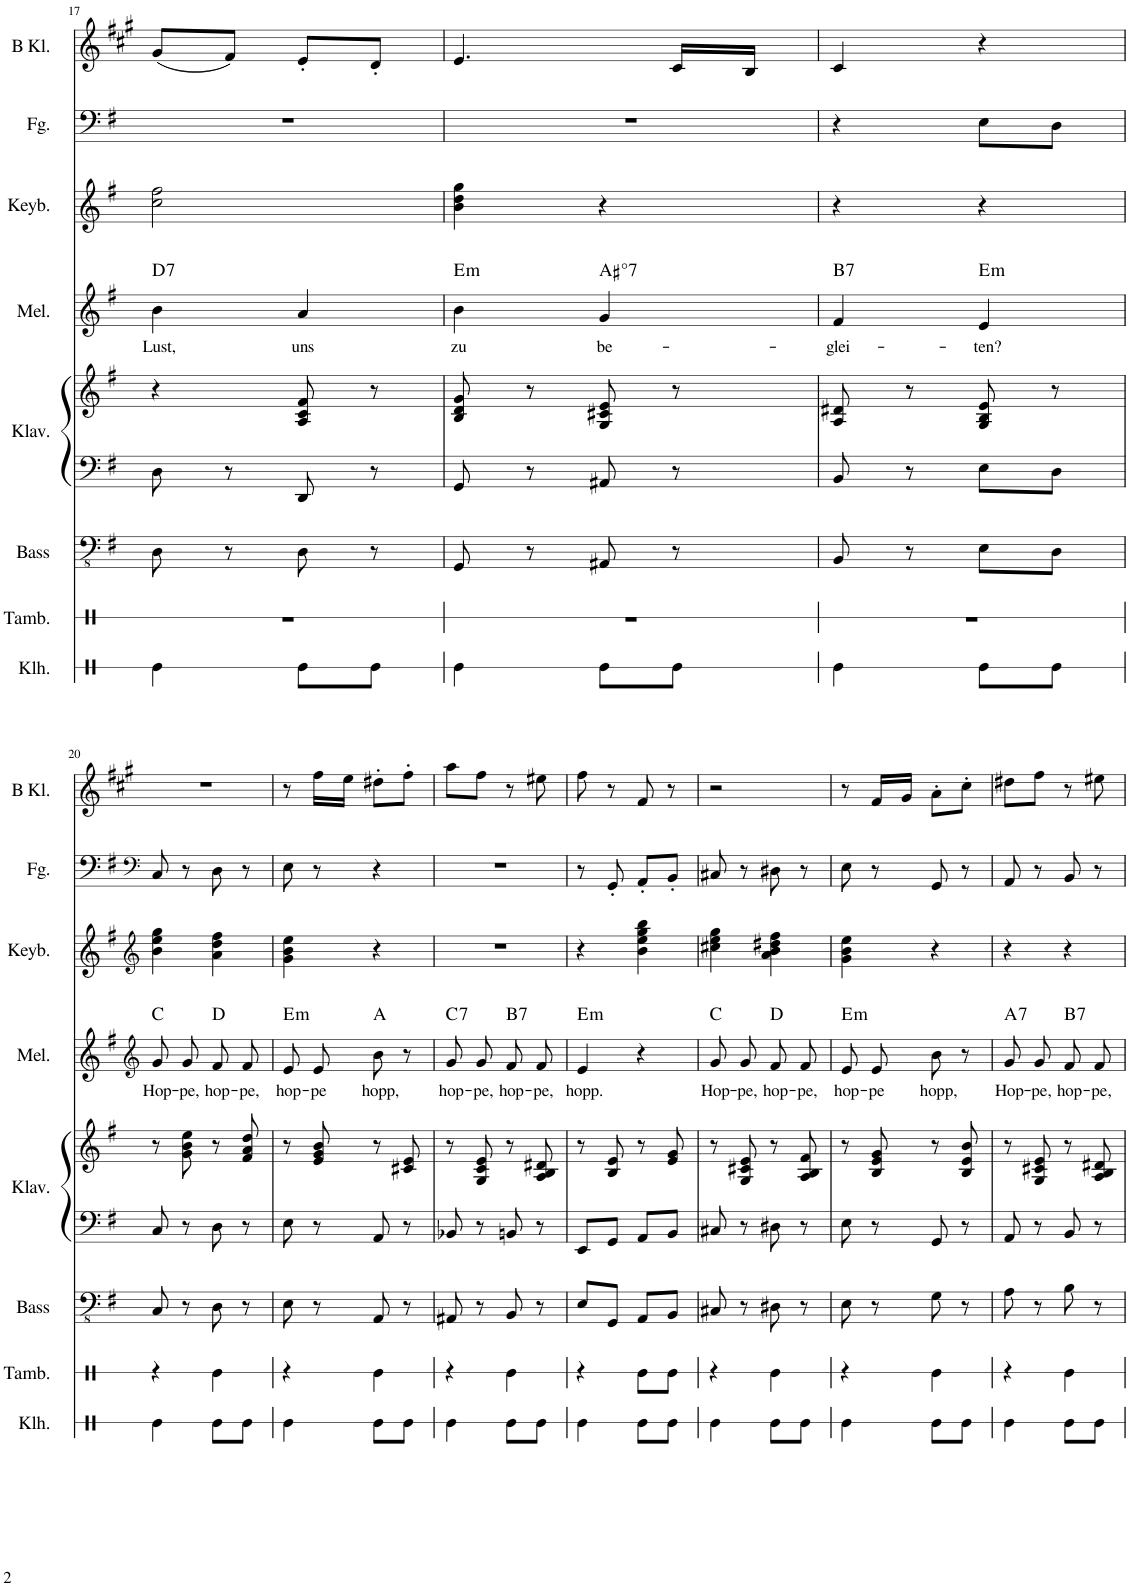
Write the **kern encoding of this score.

**kern	**kern	**kern	**kern	**kern	**kern	**text	**harte	**kern	**kern	**kern
*part8	*part7	*part6	*part5	*part5	*part4	*part4	*part4	*part3	*part2	*part1
*staff9	*staff8	*staff7	*staff6	*staff5	*staff4	*staff4	*	*staff3	*staff2	*staff1
*I"Klanghölzer	*I"Tamburin	*I"Akustischer Bass	*I"Klavier	*	*I"Melodie	*	*	*I"Keyboard	*I"Fagott	*I"B Klarinette
*I'Klh.	*I'Tamb.	*I'Bass	*I'Klav.	*	*I'Mel.	*	*	*I'Keyb.	*I'Fg.	*I'B Kl.
!!LO:PB:g=z
*clefX	*clefX	*clefFv4	*clefF4	*clefG2	*clefG2	*	*	*clefG2	*clefF4	*clefG2
*	*	*	*	*	*	*	*	*	*	*Trd1c2
*k[f#]	*k[f#]	*k[f#]	*k[f#]	*k[f#]	*k[f#]	*	*	*k[f#]	*k[f#]	*k[f#c#g#]
*M2/4	*M2/4	*M2/4	*M2/4	*M2/4	*M2/4	*	*	*M2/4	*M2/4	*M2/4
=17	=17	=17	=17	=17	=17	=17	=17	=17	=17	=17
!	!	!	!	!	!	!LO:LY:b	!LO:H:kt=7	!	!	!
4Re\	2r	8DD\	8D\	4r	4b\	Lust,	D:7	2cc\ 2ff#\	2r	(8g#/L
.	.	8r	8r	.	.	.	.	.	.	8f#/J)
!	!	!	!	!	!	!LO:LY:b	!	!	!	!
8Re\L	.	8DD\	8DD/	8A/ 8c/ 8f#/	4a/	uns	.	.	.	8e'/L
8Re\J	.	8r	8r	8r	.	.	.	.	.	8d'/J
=18	=18	=18	=18	=18	=18	=18	=18	=18	=18	=18
!	!	!	!	!	!	!LO:LY:b	!LO:H:kt=m	!	!	!
4Re\	2r	8GGG/	8GG/	8B/ 8d/ 8g/	4b\	zu	E:min	4b\ 4dd\ 4gg\	2r	4.e/
.	.	8r	8r	8r	.	.	.	.	.	.
!	!	!	!	!	!	!LO:LY:b	!LO:H:kt=°	!	!	!
8Re\L	.	8AAA#X/	8AA#X/	8G/ 8c#X/ 8e/	4g/	be-	.	4r	.	.
8Re\J	.	8r	8r	8r	.	.	.	.	.	16c#/LL
.	.	.	.	.	.	.	.	.	.	16B/JJ
=19	=19	=19	=19	=19	=19	=19	=19	=19	=19	=19
!	!	!	!	!	!	!LO:LY:b	!LO:H:kt=7	!	!	!
4Re\	2r	8BBB/	8BB/	8A/ 8d#X/	4f#/	glei-	B:7	4r	4r	4c#/
.	.	8r	8r	8r	.	.	.	.	.	.
!	!	!	!	!	!	!LO:LY:b	!LO:H:kt=m	!	!	!
8Re\L	.	8EE\L	8E\L	8G/ 8B/ 8e/	4e/	ten?	E:min	4r	8E\L	4r
8Re\J	.	8DD\J	8D\J	8r	.	.	.	.	8D\J	.
!!LO:LB:g=z
=20	=20	=20	=20	=20	=20	=20	=20	=20	=20	=20
*	*	*	*	*	*clefG2	*	*	*clefG2	*clefF4	*
!	!	!	!	!	!	!LO:LY:b	!	!	!	!
4Re\	4r	8CC/	8C/	8r	8g/L	Hop-	C:maj	4b\ 4ee\ 4gg\	8C/	2r
!	!	!	!	!	!	!LO:LY:b	!	!	!	!
.	.	8r	8r	8g\ 8b\ 8ee\	8g/J	pe,	.	.	8r	.
!	!	!	!	!	!	!LO:LY:b	!	!	!	!
8Re\L	4Re\	8DD\	8D\	8r	8f#/L	hop-	D:maj	4a\ 4dd\ 4ff#\	8D\	.
!	!	!	!	!	!	!LO:LY:b	!	!	!	!
8Re\J	.	8r	8r	8f#/ 8a/ 8dd/	8f#/J	pe,	.	.	8r	.
=21	=21	=21	=21	=21	=21	=21	=21	=21	=21	=21
!	!	!	!	!	!	!LO:LY:b	!LO:H:kt=m	!	!	!
4Re\	4r	8EE\	8E\	8r	8e/L	hop-	E:min	4g\ 4b\ 4ee\	8E\	8r
!	!	!	!	!	!	!LO:LY:b	!	!	!	!
.	.	8r	8r	8e/ 8g/ 8b/	8e/J	pe	.	.	8r	16ff#\LL
.	.	.	.	.	.	.	.	.	.	16ee\JJ
!	!	!	!	!	!	!LO:LY:b	!	!	!	!
8Re\L	4Re\	8AAA/	8AA/	8r	8b\	hopp,	A:maj	4r	4r	8dd#X'\L
8Re\J	.	8r	8r	8c#X/ 8e/	8r	.	.	.	.	8ff#'\J
=22	=22	=22	=22	=22	=22	=22	=22	=22	=22	=22
!	!	!	!	!	!	!LO:LY:b	!LO:H:kt=7	!	!	!
4Re\	4r	8AAA#X/	8BB-X/	8r	8g/L	hop-	C:7	2r	2r	8aa\L
!	!	!	!	!	!	!LO:LY:b	!	!	!	!
.	.	8r	8r	8G/ 8c/ 8e/	8g/J	pe,	.	.	.	8ff#\J
!	!	!	!	!	!	!LO:LY:b	!LO:H:kt=7	!	!	!
8Re\L	4Re\	8BBB/	8BBn/	8r	8f#/L	hop-	B:7	.	.	8r
!	!	!	!	!	!	!LO:LY:b	!	!	!	!
8Re\J	.	8r	8r	8A/ 8B/ 8d#X/	8f#/J	pe,	.	.	.	8ee#X\
=23	=23	=23	=23	=23	=23	=23	=23	=23	=23	=23
!	!	!	!	!	!	!LO:LY:b	!LO:H:kt=m	!	!	!
4Re\	4r	8EE/L	8EE/L	8r	4e/	hopp.	E:min	4r	8r	8ff#\
.	.	8GGG/J	8GG/J	8B/ 8e/	.	.	.	.	8GG'/	8r
8Re\L	8Re\L	8AAA/L	8AA/L	8r	4r	.	.	4b\ 4ee\ 4gg\ 4bb\	8AA'/L	8f#/
8Re\J	8Re\J	8BBB/J	8BB/J	8e/ 8g/	.	.	.	.	8BB'/J	8r
=24	=24	=24	=24	=24	=24	=24	=24	=24	=24	=24
!	!	!	!	!	!	!LO:LY:b	!	!	!	!
4Re\	4r	8CC#X/	8C#X/	8r	8g/L	Hop-	C:maj	4cc#X\ 4ee\ 4gg\	8C#X/	2r
!	!	!	!	!	!	!LO:LY:b	!	!	!	!
.	.	8r	8r	8G/ 8c#X/ 8e/	8g/J	pe,	.	.	8r	.
!	!	!	!	!	!	!LO:LY:b	!	!	!	!
8Re\L	4Re\	8DD#X\	8D#X\	8r	8f#/L	hop-	D:maj	4a\ 4b\ 4dd#X\ 4ff#\	8D#X\	.
!	!	!	!	!	!	!LO:LY:b	!	!	!	!
8Re\J	.	8r	8r	8A/ 8B/ 8f#/	8f#/J	pe,	.	.	8r	.
=25	=25	=25	=25	=25	=25	=25	=25	=25	=25	=25
!	!	!	!	!	!	!LO:LY:b	!LO:H:kt=m	!	!	!
4Re\	4r	8EE\	8E\	8r	8e/L	hop-	E:min	4g\ 4b\ 4ee\	8E\	8r
!	!	!	!	!	!	!LO:LY:b	!	!	!	!
.	.	8r	8r	8B/ 8e/ 8g/	8e/J	pe	.	.	8r	16f#/LL
.	.	.	.	.	.	.	.	.	.	16g#/JJ
!	!	!	!	!	!	!LO:LY:b	!	!	!	!
8Re\L	4Re\	8GG\	8GG/	8r	8b\	hopp,	.	4r	8GG/	8a'\L
8Re\J	.	8r	8r	8B/ 8e/ 8b/	8r	.	.	.	8r	8cc#'\J
=26	=26	=26	=26	=26	=26	=26	=26	=26	=26	=26
!	!	!	!	!	!	!LO:LY:b	!LO:H:kt=7	!	!	!
4Re\	4r	8AA\	8AA/	8r	8g/L	Hop-	A:7	4r	8AA/	8dd#X\L
!	!	!	!	!	!	!LO:LY:b	!	!	!	!
.	.	8r	8r	8G/ 8c#X/ 8e/	8g/J	pe,	.	.	8r	8ff#\J
!	!	!	!	!	!	!LO:LY:b	!LO:H:kt=7	!	!	!
8Re\L	4Re\	8BB\	8BB/	8r	8f#/L	hop-	B:7	4r	8BB/	8r
!	!	!	!	!	!	!LO:LY:b	!	!	!	!
8Re\J	.	8r	8r	8A/ 8B/ 8d#X/	8f#/J	pe,	.	.	8r	8ee#X\
=	=	=	=	=	=	=	=	=	=	=
*-	*-	*-	*-	*-	*-	*-	*-	*-	*-	*-
